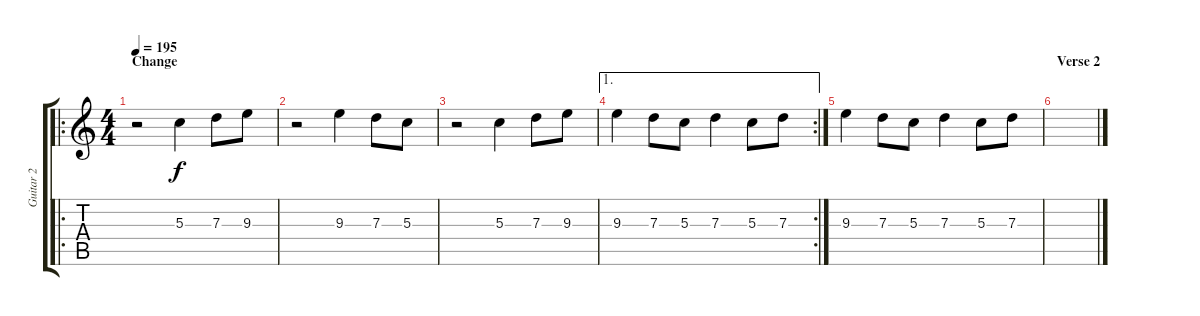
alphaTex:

\track ("Guitar 2" "Guitar 2") {instrument distortionguitar}
\staff {score tabs}
\tuning (E4 B3 G3 D3 A2 E2) {hide}
\ro
\ts (4 4)
\section ("" "Change")
\tempo 195
\clef g2
\ks c
r.2{dy f} 5.3.4 7.3.8 9.3.8 |
r.2 9.3.4 7.3.8 5.3.8 |
r.2 5.3.4 7.3.8 9.3.8 |
\ae 1
\rc 2
9.3.4 7.3.8 5.3.8 7.3.4 5.3.8 7.3.8 |
9.3.4 7.3.8 5.3.8 7.3.4 5.3.8 7.3.8 |
\section ("" "Verse 2")
